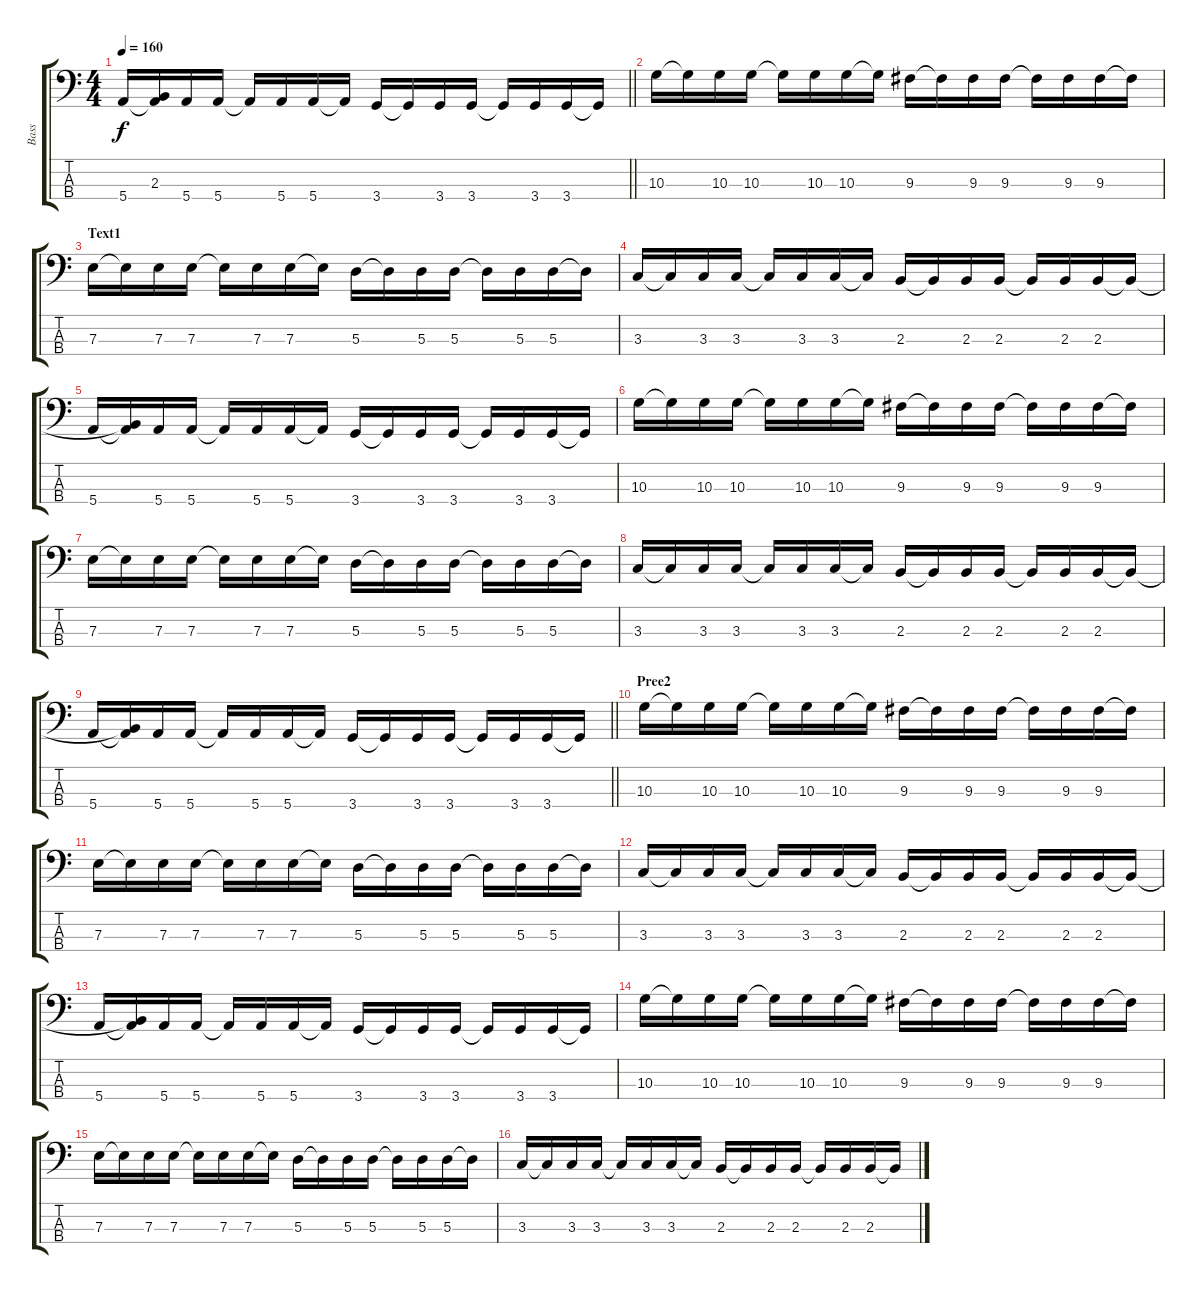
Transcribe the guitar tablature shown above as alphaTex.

\track ("Bass" "Bass") {instrument electricbassfinger}
\staff {score tabs}
\tuning (G2 D2 A1 E1) {hide}
\ts (4 4)
\tempo 160
\clef f4
\barLineRight lightlight
\ks c
5.4.16{dy f} (2.3{t} 5.4{t}).16 5.4.16 5.4.16 5.4{t}.16 5.4.16 5.4.16 5.4{t}.16 3.4.16 3.4{t}.16 3.4.16 3.4.16 3.4{t}.16 3.4.16 3.4.16 3.4{t}.16 |
10.3.16 10.3{t}.16 10.3.16 10.3.16 10.3{t}.16 10.3.16 10.3.16 10.3{t}.16 9.3.16 9.3{t}.16 9.3.16 9.3.16 9.3{t}.16 9.3.16 9.3.16 9.3{t}.16 |
\section ("" "Text1")
7.3.16 7.3{t}.16 7.3.16 7.3.16 7.3{t}.16 7.3.16 7.3.16 7.3{t}.16 5.3.16 5.3{t}.16 5.3.16 5.3.16 5.3{t}.16 5.3.16 5.3.16 5.3{t}.16 |
3.3.16 3.3{t}.16 3.3.16 3.3.16 3.3{t}.16 3.3.16 3.3.16 3.3{t}.16 2.3.16 2.3{t}.16 2.3.16 2.3.16 2.3{t}.16 2.3.16 2.3.16 2.3{t}.16 |
5.4.16 (2.3{t} 5.4{t}).16 5.4.16 5.4.16 5.4{t}.16 5.4.16 5.4.16 5.4{t}.16 3.4.16 3.4{t}.16 3.4.16 3.4.16 3.4{t}.16 3.4.16 3.4.16 3.4{t}.16 |
10.3.16 10.3{t}.16 10.3.16 10.3.16 10.3{t}.16 10.3.16 10.3.16 10.3{t}.16 9.3.16 9.3{t}.16 9.3.16 9.3.16 9.3{t}.16 9.3.16 9.3.16 9.3{t}.16 |
7.3.16 7.3{t}.16 7.3.16 7.3.16 7.3{t}.16 7.3.16 7.3.16 7.3{t}.16 5.3.16 5.3{t}.16 5.3.16 5.3.16 5.3{t}.16 5.3.16 5.3.16 5.3{t}.16 |
3.3.16 3.3{t}.16 3.3.16 3.3.16 3.3{t}.16 3.3.16 3.3.16 3.3{t}.16 2.3.16 2.3{t}.16 2.3.16 2.3.16 2.3{t}.16 2.3.16 2.3.16 2.3{t}.16 |
\barLineRight lightlight
5.4.16 (2.3{t} 5.4{t}).16 5.4.16 5.4.16 5.4{t}.16 5.4.16 5.4.16 5.4{t}.16 3.4.16 3.4{t}.16 3.4.16 3.4.16 3.4{t}.16 3.4.16 3.4.16 3.4{t}.16 |
\section ("" "Pree2")
10.3.16 10.3{t}.16 10.3.16 10.3.16 10.3{t}.16 10.3.16 10.3.16 10.3{t}.16 9.3.16 9.3{t}.16 9.3.16 9.3.16 9.3{t}.16 9.3.16 9.3.16 9.3{t}.16 |
7.3.16 7.3{t}.16 7.3.16 7.3.16 7.3{t}.16 7.3.16 7.3.16 7.3{t}.16 5.3.16 5.3{t}.16 5.3.16 5.3.16 5.3{t}.16 5.3.16 5.3.16 5.3{t}.16 |
3.3.16 3.3{t}.16 3.3.16 3.3.16 3.3{t}.16 3.3.16 3.3.16 3.3{t}.16 2.3.16 2.3{t}.16 2.3.16 2.3.16 2.3{t}.16 2.3.16 2.3.16 2.3{t}.16 |
5.4.16 (2.3{t} 5.4{t}).16 5.4.16 5.4.16 5.4{t}.16 5.4.16 5.4.16 5.4{t}.16 3.4.16 3.4{t}.16 3.4.16 3.4.16 3.4{t}.16 3.4.16 3.4.16 3.4{t}.16 |
10.3.16 10.3{t}.16 10.3.16 10.3.16 10.3{t}.16 10.3.16 10.3.16 10.3{t}.16 9.3.16 9.3{t}.16 9.3.16 9.3.16 9.3{t}.16 9.3.16 9.3.16 9.3{t}.16 |
7.3.16 7.3{t}.16 7.3.16 7.3.16 7.3{t}.16 7.3.16 7.3.16 7.3{t}.16 5.3.16 5.3{t}.16 5.3.16 5.3.16 5.3{t}.16 5.3.16 5.3.16 5.3{t}.16 |
3.3.16 3.3{t}.16 3.3.16 3.3.16 3.3{t}.16 3.3.16 3.3.16 3.3{t}.16 2.3.16 2.3{t}.16 2.3.16 2.3.16 2.3{t}.16 2.3.16 2.3.16 2.3{t}.16
